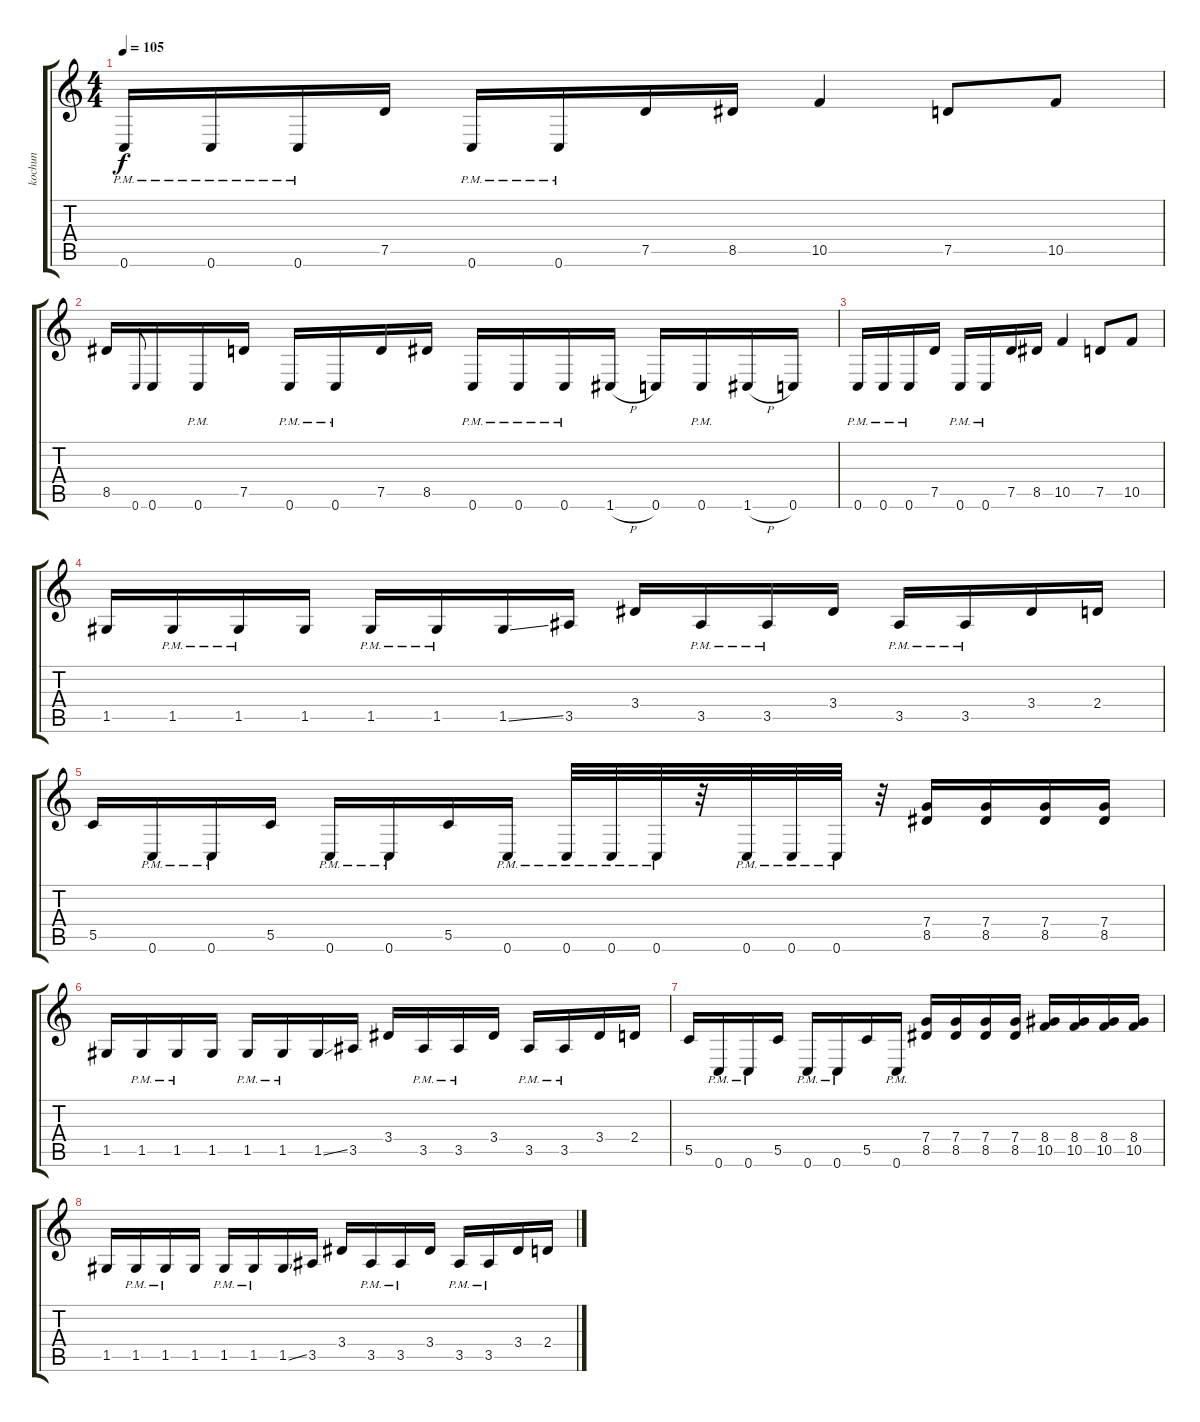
\track ("kochun" "kochun") {instrument overdrivenguitar}
\staff {score tabs}
\tuning (D4 A3 F3 C3 G2 C2) {hide}
\ts (4 4)
\tempo 105
\clef g2
\ks c
0.6{pm}.16{dy f} 0.6{pm}.16 0.6{pm}.16 7.5.16 0.6{pm}.16 0.6{pm}.16 7.5.16 8.5.16 10.5.4 7.5.8 10.5.8 |
8.5.16 0.6.8{gr onbeat} 0.6.16 0.6{pm}.16 7.5.16 0.6{pm}.16 0.6{pm}.16 7.5.16 8.5.16 0.6{pm}.16 0.6{pm}.16 0.6{pm}.16 1.6{h}.16 0.6.16 0.6{pm}.16 1.6{h}.16 0.6.16 |
0.6{pm}.16 0.6{pm}.16 0.6{pm}.16 7.5.16 0.6{pm}.16 0.6{pm}.16 7.5.16 8.5.16 10.5.4 7.5.8 10.5.8 |
1.5.16 1.5{pm}.16 1.5{pm}.16 1.5.16 1.5{pm}.16 1.5{pm}.16 1.5{ss}.16 3.5.16 3.4.16 3.5{pm}.16 3.5{pm}.16 3.4.16 3.5{pm}.16 3.5{pm}.16 3.4.16 2.4.16 |
5.5.16 0.6{pm}.16 0.6{pm}.16 5.5.16 0.6{pm}.16 0.6{pm}.16 5.5.16 0.6{pm}.16 0.6{pm}.32 0.6{pm}.32 0.6{pm}.32 r.32 0.6{pm}.32 0.6{pm}.32 0.6{pm}.32 r.32 (7.4 8.5).16 (7.4 8.5).16 (7.4 8.5).16 (7.4 8.5).16 |
1.5.16 1.5{pm}.16 1.5{pm}.16 1.5.16 1.5{pm}.16 1.5{pm}.16 1.5{ss}.16 3.5.16 3.4.16 3.5{pm}.16 3.5{pm}.16 3.4.16 3.5{pm}.16 3.5{pm}.16 3.4.16 2.4.16 |
5.5.16 0.6{pm}.16 0.6{pm}.16 5.5.16 0.6{pm}.16 0.6{pm}.16 5.5.16 0.6{pm}.16 (7.4 8.5).16 (7.4 8.5).16 (7.4 8.5).16 (7.4 8.5).16 (8.4 10.5).16 (8.4 10.5).16 (8.4 10.5).16 (8.4 10.5).16 |
1.5.16 1.5{pm}.16 1.5{pm}.16 1.5.16 1.5{pm}.16 1.5{pm}.16 1.5{ss}.16 3.5.16 3.4.16 3.5{pm}.16 3.5{pm}.16 3.4.16 3.5{pm}.16 3.5{pm}.16 3.4.16 2.4.16
